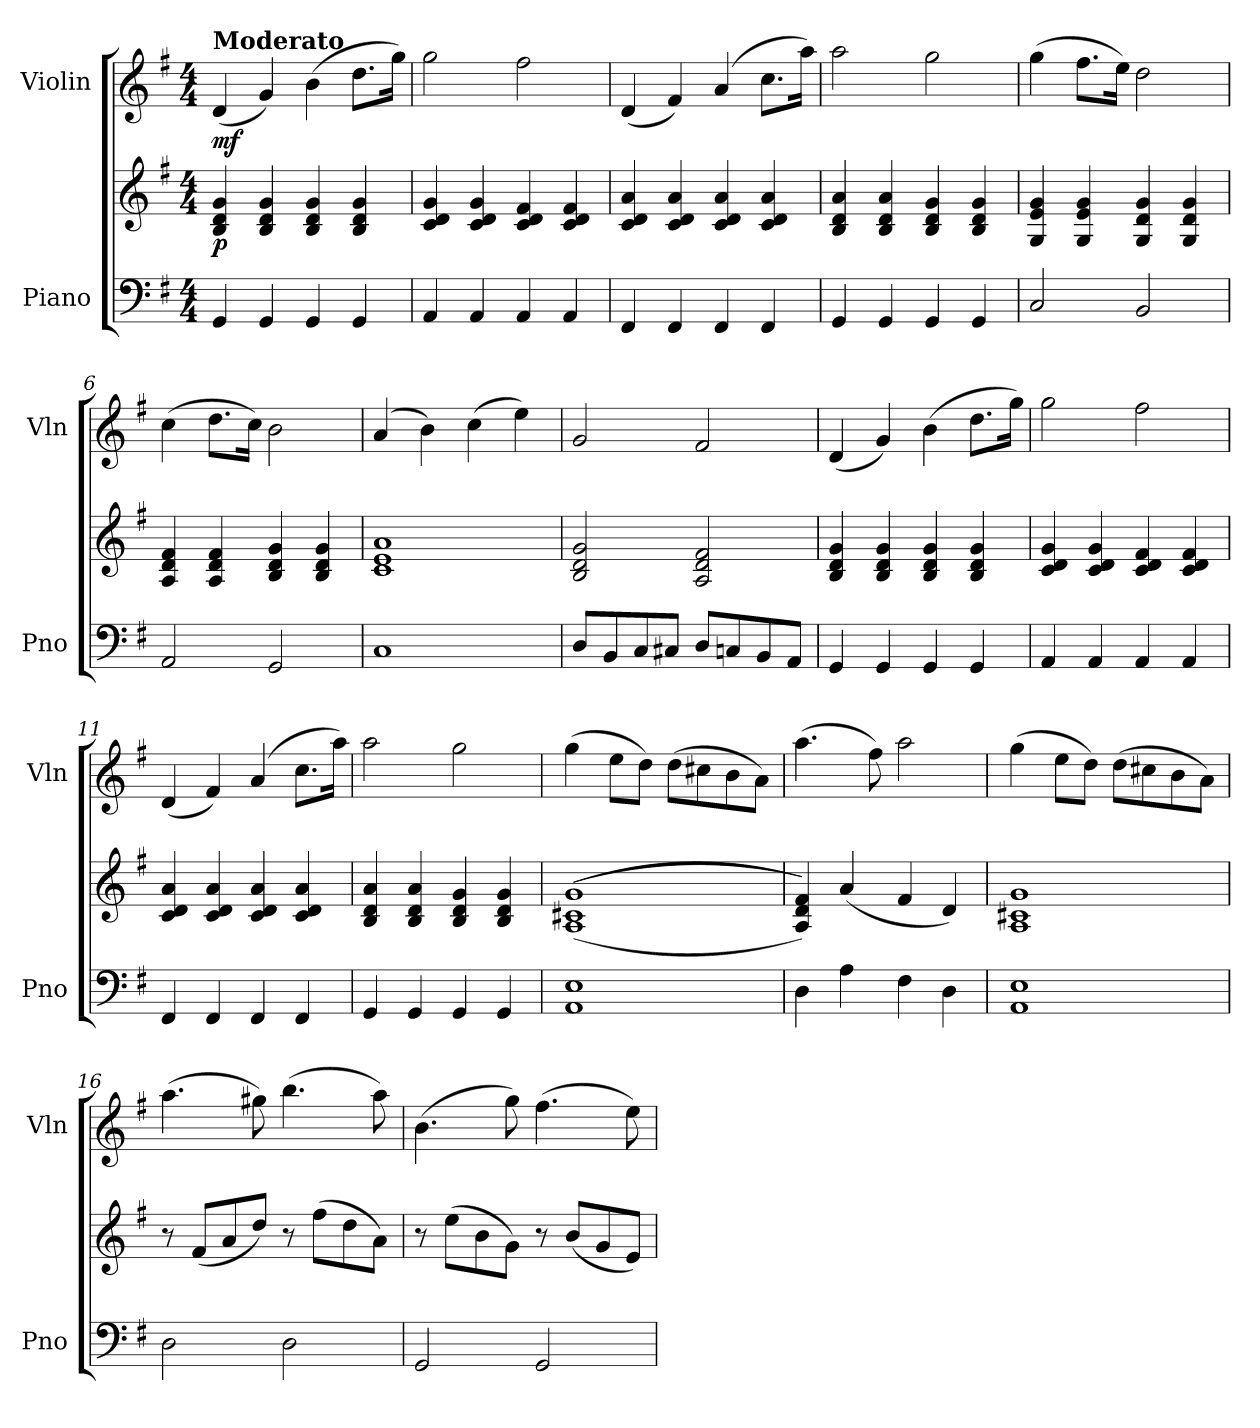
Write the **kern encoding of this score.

**kern	**kern	**dynam	**kern	**dynam
*part2	*part2	*part2	*part1	*part1
*staff3	*staff2	*staff2/3	*staff1	*staff1
*I"Piano	*	*	*I"Violin	*
*I'Pno	*	*	*I'Vln	*
*clefF4	*clefG2	*	*clefG2	*
*k[f#]	*k[f#]	*	*k[f#]	*
*M4/4	*M4/4	*	*M4/4	*
=1	=1	=1	=1	=1
!	!	!	!LO:TX:a:B:t=Moderato	!
!	!	!LO:DY:b	!	!LO:DY:b
4GG/	4B/ 4d/ 4g/	p	(<4d/	mf
4GG/	4B/ 4d/ 4g/	.	4g/)	.
4GG/	4B/ 4d/ 4g/	.	(>4b\	.
4GG/	4B/ 4d/ 4g/	.	8.dd\L	.
.	.	.	16gg\Jk)	.
=2	=2	=2	=2	=2
4AA/	4c/ 4d/ 4g/	.	2gg\	.
4AA/	4c/ 4d/ 4g/	.	.	.
4AA/	4c/ 4d/ 4f#/	.	2ff#\	.
4AA/	4c/ 4d/ 4f#/	.	.	.
=3	=3	=3	=3	=3
4FF#/	4c/ 4d/ 4a/	.	(<4d/	.
4FF#/	4c/ 4d/ 4a/	.	4f#/)	.
4FF#/	4c/ 4d/ 4a/	.	(>4a/	.
4FF#/	4c/ 4d/ 4a/	.	8.cc\L	.
.	.	.	16aa\Jk)	.
=4	=4	=4	=4	=4
4GG/	4B/ 4d/ 4a/	.	2aa\	.
4GG/	4B/ 4d/ 4a/	.	.	.
4GG/	4B/ 4d/ 4g/	.	2gg\	.
4GG/	4B/ 4d/ 4g/	.	.	.
!!LO:LB:g=z
=5	=5	=5	=5	=5
2C/	4G/ 4e/ 4g/	.	(>4gg\	.
.	4G/ 4e/ 4g/	.	8.ff#\L	.
.	.	.	16ee\Jk)	.
2BB/	4G/ 4d/ 4g/	.	2dd\	.
.	4G/ 4d/ 4g/	.	.	.
!!LO:LB:g=z
=6	=6	=6	=6	=6
2AA/	4A/ 4d/ 4f#/	.	(>4cc\	.
.	4A/ 4d/ 4f#/	.	8.dd\L	.
.	.	.	16cc\Jk)	.
2GG/	4B/ 4d/ 4g/	.	2b\	.
.	4B/ 4d/ 4g/	.	.	.
=7	=7	=7	=7	=7
1C	1c 1e 1a	.	(>4a/	.
.	.	.	4b\)	.
.	.	.	(>4cc\	.
.	.	.	4ee\)	.
=8	=8	=8	=8	=8
8D/L	2B/ 2d/ 2g/	.	2g/	.
8BB/	.	.	.	.
8C/	.	.	.	.
8C#X/J	.	.	.	.
8D/L	2A/ 2d/ 2f#/	.	2f#/	.
8Cn/	.	.	.	.
8BB/	.	.	.	.
8AA/J	.	.	.	.
=9	=9	=9	=9	=9
4GG/	4B/ 4d/ 4g/	.	(<4d/	.
4GG/	4B/ 4d/ 4g/	.	4g/)	.
4GG/	4B/ 4d/ 4g/	.	(>4b\	.
4GG/	4B/ 4d/ 4g/	.	8.dd\L	.
.	.	.	16gg\Jk)	.
=10	=10	=10	=10	=10
4AA/	4c/ 4d/ 4g/	.	2gg\	.
4AA/	4c/ 4d/ 4g/	.	.	.
4AA/	4c/ 4d/ 4f#/	.	2ff#\	.
4AA/	4c/ 4d/ 4f#/	.	.	.
!!LO:LB:g=z
=11	=11	=11	=11	=11
4FF#/	4c/ 4d/ 4a/	.	(<4d/	.
4FF#/	4c/ 4d/ 4a/	.	4f#/)	.
4FF#/	4c/ 4d/ 4a/	.	(>4a/	.
4FF#/	4c/ 4d/ 4a/	.	8.cc\L	.
.	.	.	16aa\Jk)	.
=12	=12	=12	=12	=12
4GG/	4B/ 4d/ 4a/	.	2aa\	.
4GG/	4B/ 4d/ 4a/	.	.	.
4GG/	4B/ 4d/ 4g/	.	2gg\	.
4GG/	4B/ 4d/ 4g/	.	.	.
=13	=13	=13	=13	=13
1AA 1E	(<(<(>1A 1c#X 1g	.	(>4gg\	.
.	.	.	8ee\L	.
.	.	.	8dd\J)	.
.	.	.	(>8dd\L	.
.	.	.	8cc#X\	.
.	.	.	8b\	.
.	.	.	8a\J)	.
=14	=14	=14	=14	=14
4D\	4A/ 4d/ 4f#/)))	.	(>4.aa\	.
4A\	(<4a/	.	.	.
.	.	.	8ff#\)	.
4F#\	4f#/	.	2aa\	.
4D\	4d/)	.	.	.
=15	=15	=15	=15	=15
1AA 1E	1A 1c#X 1g	.	(>4gg\	.
.	.	.	8ee\L	.
.	.	.	8dd\J)	.
.	.	.	(>8dd\L	.
.	.	.	8cc#X\	.
.	.	.	8b\	.
.	.	.	8a\J)	.
!!LO:PB:g=z
=16	=16	=16	=16	=16
2D\	8r	.	(>4.aa\	.
.	(<8f#/L	.	.	.
.	8a/	.	.	.
.	8dd/J)	.	8gg#X\)	.
2D\	8r	.	(>4.bb\	.
.	(>8ff#\L	.	.	.
.	8dd\	.	.	.
.	8a\J)	.	8aa\)	.
=17	=17	=17	=17	=17
2GG/	8r	.	(>4.b\	.
.	(>8ee\L	.	.	.
.	8b\	.	.	.
.	8g\J)	.	8gg\)	.
2GG/	8r	.	(>4.ff#\	.
.	(<8b/L	.	.	.
.	8g/	.	.	.
.	8e/J)	.	8ee\)	.
=	=	=	=	=
*-	*-	*-	*-	*-
